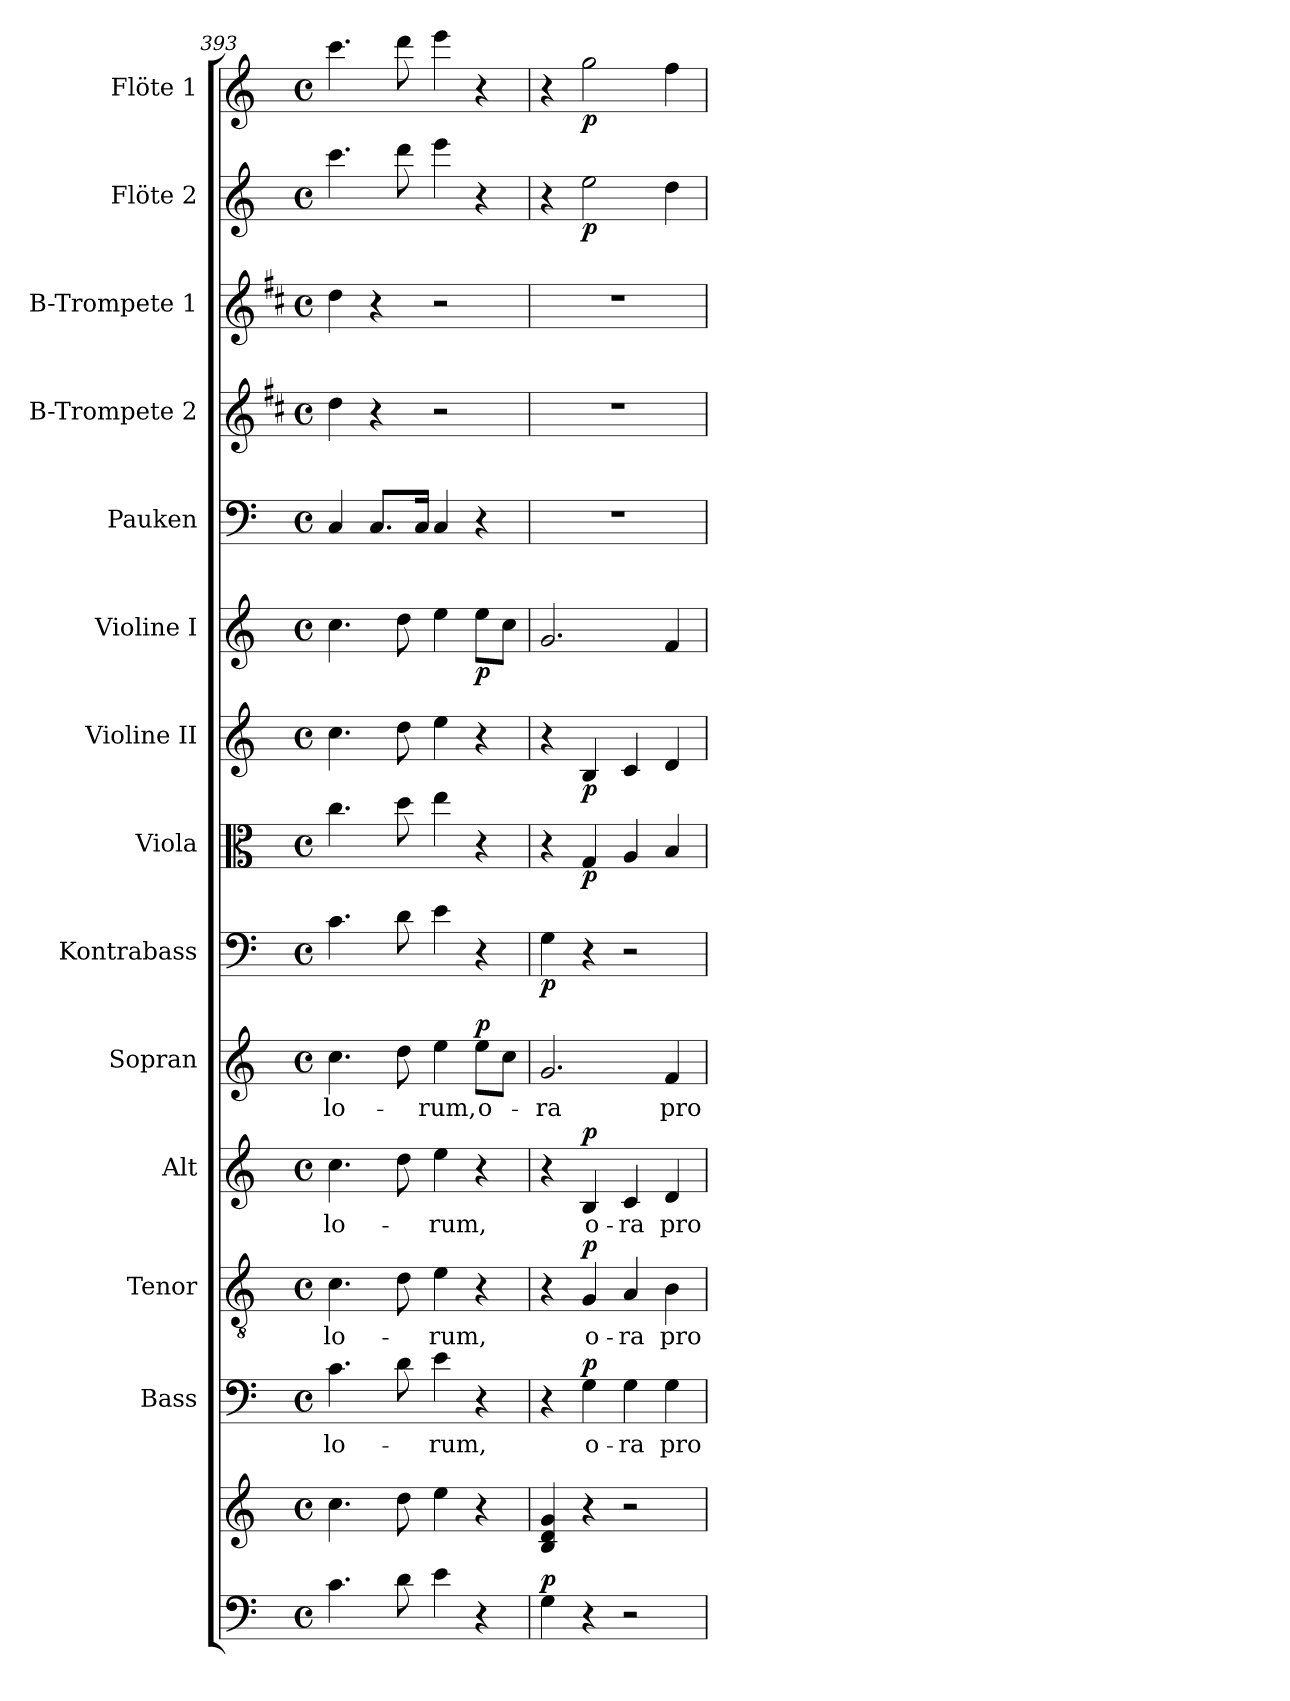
**kern	**kern	**dynam	**kern	**text	**dynam	**kern	**text	**dynam	**kern	**text	**dynam	**kern	**text	**dynam	**kern	**dynam	**kern	**dynam	**kern	**dynam	**kern	**dynam	**kern	**kern	**kern	**kern	**dynam	**kern	**dynam
*part14	*part14	*part14	*part13	*part13	*part13	*part12	*part12	*part12	*part11	*part11	*part11	*part10	*part10	*part10	*part9	*part9	*part8	*part8	*part7	*part7	*part6	*part6	*part5	*part4	*part3	*part2	*part2	*part1	*part1
*staff15	*staff14	*staff14/15	*staff13	*staff13	*staff13	*staff12	*staff12	*staff12	*staff11	*staff11	*staff11	*staff10	*staff10	*staff10	*staff9	*staff9	*staff8	*staff8	*staff7	*staff7	*staff6	*staff6	*staff5	*staff4	*staff3	*staff2	*staff2	*staff1	*staff1
*	*	*	*I"Bass	*	*	*I"Tenor	*	*	*I"Alt	*	*	*I"Sopran	*	*	*I"Kontrabass	*	*I"Viola	*	*I"Violine II	*	*I"Violine I	*	*I"Pauken	*I"B-Trompete 2	*I"B-Trompete 1	*I"Flöte 2	*	*I"Flöte 1	*
*	*	*	*I'B.	*	*	*I'T.	*	*	*I'A.	*	*	*I'S.	*	*	*I'Kb.	*	*I'Vla.	*	*I'Vl. II	*	*I'Vl. I	*	*I'Pk.	*I'B Trp. 2	*I'B Trp. 1	*I'Fl. 2	*	*I'Fl. 1	*
*clefF4	*clefG2	*	*clefF4	*	*	*clefGv2	*	*	*clefG2	*	*	*clefG2	*	*	*clefF4	*	*clefC3	*	*clefG2	*	*clefG2	*	*clefF4	*clefG2	*clefG2	*clefG2	*	*clefG2	*
*	*	*	*	*	*	*	*	*	*	*	*	*	*	*	*ITrd7c12	*	*	*	*	*	*	*	*	*ITrd1c2	*ITrd1c2	*	*	*	*
*k[]	*k[]	*	*k[]	*	*	*k[]	*	*	*k[]	*	*	*k[]	*	*	*k[]	*	*k[]	*	*k[]	*	*k[]	*	*k[]	*k[]	*k[]	*k[]	*	*k[]	*
*C:	*C:	*	*C:	*	*	*C:	*	*	*C:	*	*	*C:	*	*	*C:	*	*C:	*	*C:	*	*C:	*	*C:	*C:	*C:	*C:	*	*C:	*
*M4/4	*M4/4	*	*M4/4	*	*	*M4/4	*	*	*M4/4	*	*	*M4/4	*	*	*M4/4	*	*M4/4	*	*M4/4	*	*M4/4	*	*M4/4	*M4/4	*M4/4	*M4/4	*	*M4/4	*
*met(c)	*met(c)	*	*met(c)	*	*	*met(c)	*	*	*met(c)	*	*	*met(c)	*	*	*met(c)	*	*met(c)	*	*met(c)	*	*met(c)	*	*met(c)	*met(c)	*met(c)	*met(c)	*	*met(c)	*
=393	=393	=393	=393	=393	=393	=393	=393	=393	=393	=393	=393	=393	=393	=393	=393	=393	=393	=393	=393	=393	=393	=393	=393	=393	=393	=393	=393	=393	=393
!	!	!	!	!LO:LY:b	!	!	!LO:LY:b	!	!	!LO:LY:b	!	!	!LO:LY:b	!	!	!	!	!	!	!	!	!	!	!	!	!	!	!	!
4.c\	4.cc\	.	4.c\	-lo-	.	4.c\	-lo-	.	4.cc\	-lo-	.	4.cc\	-lo-	.	4.C\	.	4.cc\	.	4.cc\	.	4.cc\	.	4C/	4cc\	4cc\	4.ccc\	.	4.ccc\	.
.	.	.	.	.	.	.	.	.	.	.	.	.	.	.	.	.	.	.	.	.	.	.	8.C/L	4r	4r	.	.	.	.
8d\	8dd\	.	8d\	.	.	8d\	.	.	8dd\	.	.	8dd\	.	.	8D\	.	8dd\	.	8dd\	.	8dd\	.	.	.	.	8ddd\	.	8ddd\	.
.	.	.	.	.	.	.	.	.	.	.	.	.	.	.	.	.	.	.	.	.	.	.	16C/Jk	.	.	.	.	.	.
!	!	!	!	!LO:LY:b	!	!	!LO:LY:b	!	!	!LO:LY:b	!	!	!LO:LY:b	!	!	!	!	!	!	!	!	!	!	!	!	!	!	!	!
4e\	4ee\	.	4e\	-rum,	.	4e\	-rum,	.	4ee\	-rum,	.	4ee\	-rum,	.	4E\	.	4ee\	.	4ee\	.	4ee\	.	4C/	2r	2r	4eee\	.	4eee\	.
!	!	!	!	!	!	!	!	!	!	!	!	!	!LO:LY:b	!LO:DY:a	!	!	!	!	!	!	!	!LO:DY:b	!	!	!	!	!	!	!
4r	4r	.	4r	.	.	4r	.	.	4r	.	.	8ee\L	o-	p	4r	.	4r	.	4r	.	8ee\L	p	4r	.	.	4r	.	4r	.
.	.	.	.	.	.	.	.	.	.	.	.	8cc\J	.	.	.	.	.	.	.	.	8cc\J	.	.	.	.	.	.	.	.
=394	=394	=394	=394	=394	=394	=394	=394	=394	=394	=394	=394	=394	=394	=394	=394	=394	=394	=394	=394	=394	=394	=394	=394	=394	=394	=394	=394	=394	=394
!	!	!LO:DY:a=2	!	!	!	!	!	!	!	!	!	!	!LO:LY:b	!	!	!LO:DY:b	!	!	!	!	!	!	!	!	!	!	!	!	!
4G\	4B/ 4d/ 4g/	p	4r	.	.	4r	.	.	4r	.	.	2.g/	-ra	.	4GG\	p	4r	.	4r	.	2.g/	.	1r	1r	1r	4r	.	4r	.
!	!	!	!	!LO:LY:b	!LO:DY:a	!	!LO:LY:b	!LO:DY:a	!	!LO:LY:b	!LO:DY:a	!	!	!	!	!	!	!LO:DY:b	!	!LO:DY:b	!	!	!	!	!	!	!LO:DY:b	!	!LO:DY:b
4r	4r	.	4G\	o-	p	4G/	o-	p	4B/	o-	p	.	.	.	4r	.	4G/	p	4B/	p	.	.	.	.	.	2ee\	p	2gg\	p
!	!	!	!	!LO:LY:b	!	!	!LO:LY:b	!	!	!LO:LY:b	!	!	!	!	!	!	!	!	!	!	!	!	!	!	!	!	!	!	!
2r	2r	.	4G\	-ra	.	4A/	-ra	.	4c/	-ra	.	.	.	.	2r	.	4A/	.	4c/	.	.	.	.	.	.	.	.	.	.
!	!	!	!	!LO:LY:b	!	!	!LO:LY:b	!	!	!LO:LY:b	!	!	!LO:LY:b	!	!	!	!	!	!	!	!	!	!	!	!	!	!	!	!
.	.	.	4G\	pro	.	4B\	pro	.	4d/	pro	.	4f/	pro	.	.	.	4B/	.	4d/	.	4f/	.	.	.	.	4dd\	.	4ff\	.
=	=	=	=	=	=	=	=	=	=	=	=	=	=	=	=	=	=	=	=	=	=	=	=	=	=	=	=	=	=
*-	*-	*-	*-	*-	*-	*-	*-	*-	*-	*-	*-	*-	*-	*-	*-	*-	*-	*-	*-	*-	*-	*-	*-	*-	*-	*-	*-	*-	*-
